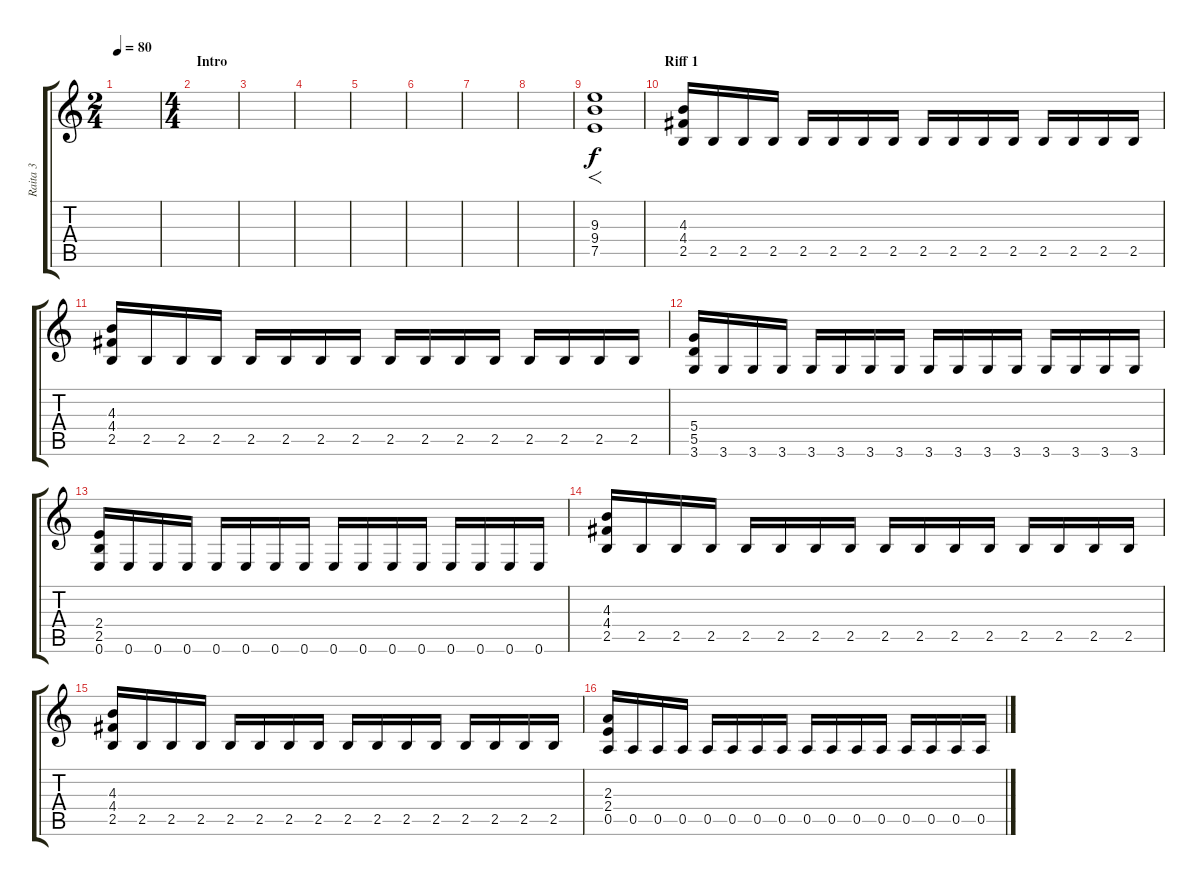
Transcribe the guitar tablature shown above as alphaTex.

\track ("Raita 3" "Raita 3") {instrument distortionguitar}
\staff {score tabs}
\tuning (E4 B3 G3 D3 A2 E2) {hide}
\ts (2 4)
\tempo 80
\clef g2
\ks c
|
\ts (4 4)
\section ("" "Intro")
|
|
|
|
|
|
|
(9.3 9.4 7.5).1{f} |
\section ("" "Riff 1")
(4.3 4.4 2.5).16 2.5.16 2.5.16 2.5.16 2.5.16 2.5.16 2.5.16 2.5.16 2.5.16 2.5.16 2.5.16 2.5.16 2.5.16 2.5.16 2.5.16 2.5.16 |
(4.3 4.4 2.5).16 2.5.16 2.5.16 2.5.16 2.5.16 2.5.16 2.5.16 2.5.16 2.5.16 2.5.16 2.5.16 2.5.16 2.5.16 2.5.16 2.5.16 2.5.16 |
(5.4 5.5 3.6).16 3.6.16 3.6.16 3.6.16 3.6.16 3.6.16 3.6.16 3.6.16 3.6.16 3.6.16 3.6.16 3.6.16 3.6.16 3.6.16 3.6.16 3.6.16 |
(2.4 2.5 0.6).16 0.6.16 0.6.16 0.6.16 0.6.16 0.6.16 0.6.16 0.6.16 0.6.16 0.6.16 0.6.16 0.6.16 0.6.16 0.6.16 0.6.16 0.6.16 |
(4.3 4.4 2.5).16 2.5.16 2.5.16 2.5.16 2.5.16 2.5.16 2.5.16 2.5.16 2.5.16 2.5.16 2.5.16 2.5.16 2.5.16 2.5.16 2.5.16 2.5.16 |
(4.3 4.4 2.5).16 2.5.16 2.5.16 2.5.16 2.5.16 2.5.16 2.5.16 2.5.16 2.5.16 2.5.16 2.5.16 2.5.16 2.5.16 2.5.16 2.5.16 2.5.16 |
(2.3 2.4 0.5).16 0.5.16 0.5.16 0.5.16 0.5.16 0.5.16 0.5.16 0.5.16 0.5.16 0.5.16 0.5.16 0.5.16 0.5.16 0.5.16 0.5.16 0.5.16
